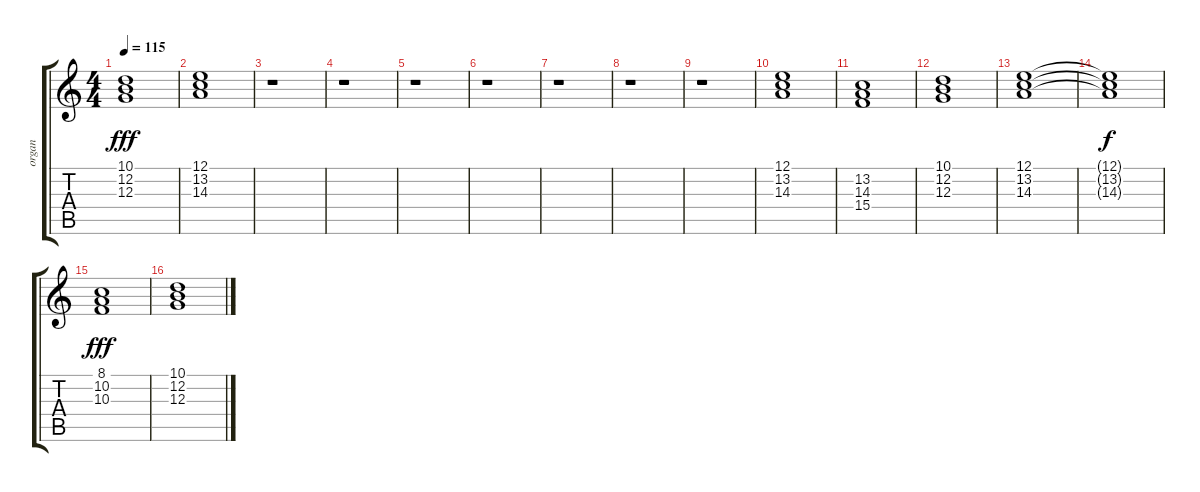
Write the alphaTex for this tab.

\track ("organ" "organ") {instrument drawbarorgan}
\staff {score tabs}
\tuning (E4 B3 G3 D3 A2 E2) {hide}
\ts (4 4)
\tempo 115
\clef g2
\ks c
(10.1 12.2 12.3).1{dy fff} |
(12.1 13.2 14.3).1 |
r.1 |
r.1 |
r.1 |
r.1 |
r.1 |
r.1 |
r.1 |
(12.1 13.2 14.3).1 |
(13.2 14.3 15.4).1 |
(10.1 12.2 12.3).1 |
(12.1 13.2 14.3).1 |
(12.1{t} 13.2{t} 14.3{t}).1{dy f} |
(8.1 10.2 10.3).1{dy fff} |
(10.1 12.2 12.3).1
